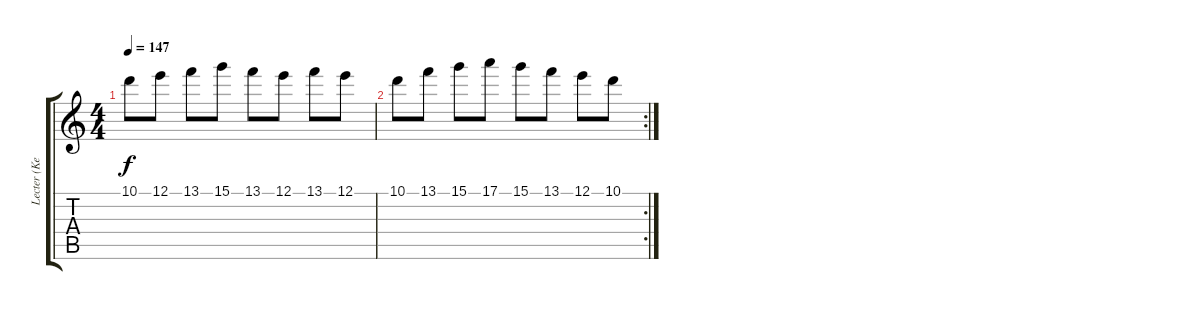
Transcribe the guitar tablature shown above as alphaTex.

\track ("Lecter (KeybRight)" "Lecter (Ke") {instrument stringensemble1}
\staff {score tabs}
\tuning (E5 B4 G4 D4 A3 E3) {hide}
\ts (4 4)
\tempo 147
\clef g2
\ks c
10.1.8{dy f} 12.1.8 13.1.8 15.1.8 13.1.8 12.1.8 13.1.8 12.1.8 |
\rc 2
10.1.8 13.1.8 15.1.8 17.1.8 15.1.8 13.1.8 12.1.8 10.1.8
